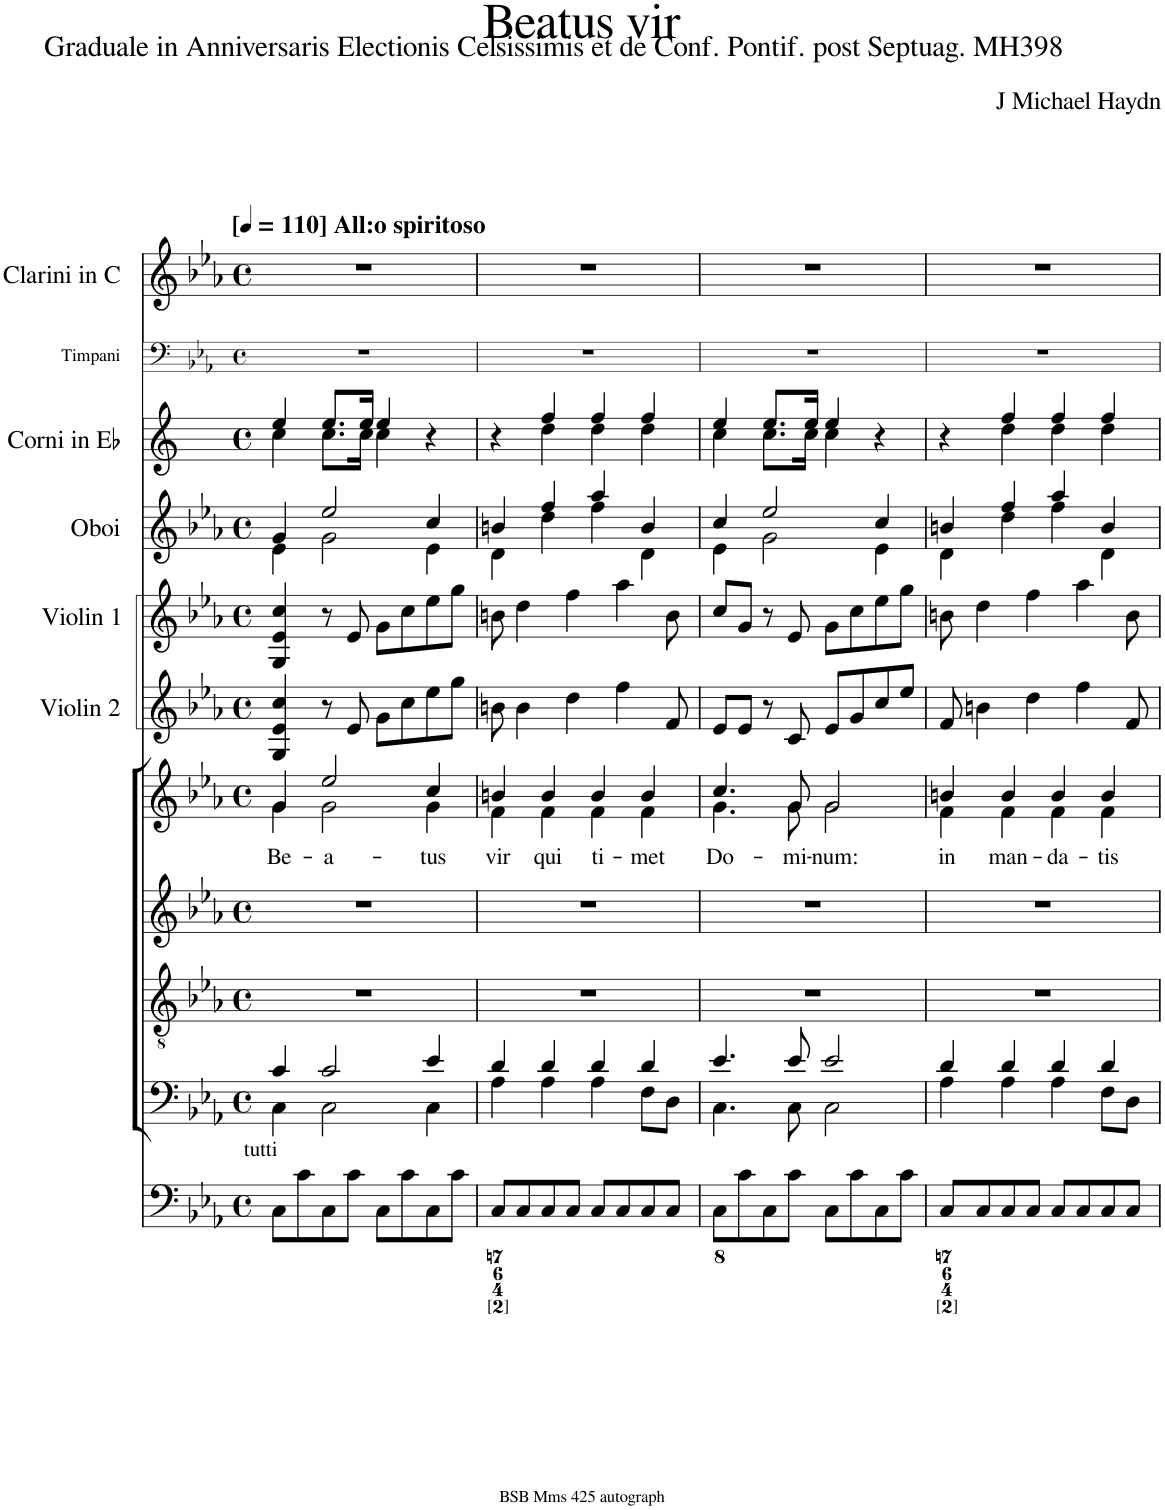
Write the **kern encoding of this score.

**kern	**kern	**kern	**kern	**kern	**text	**kern	**kern	**kern	**kern	**kern	**kern
*part11	*part10	*part9	*part8	*part7	*part7	*part6	*part5	*part4	*part3	*part2	*part1
*staff11	*staff10	*staff9	*staff8	*staff7	*staff7	*staff6	*staff5	*staff4	*staff3	*staff2	*staff1
*I"Organ	*I"Voice	*I"Tenor	*I"Alto	*I"Voice	*	*I"Violin 2	*I"Violin 1	*I"Oboi	*I"Corni in Eb	*I"Timpani	*I"Clarini in C
*	*	*	*I'A	*	*	*I'Vln	*I'Vln	*I'O	*I'C	*	*
*	*	*	*	*	*	*	*	*	*	*stria5	*
*clefF4	*clefF4	*clefGv2	*clefG2	*clefG2	*	*clefG2	*clefG2	*clefG2	*clefG2	*clefF4	*clefG2
*	*	*	*	*	*	*	*	*	*Trd5c9	*	*
*k[b-e-a-]	*k[b-e-a-]	*k[b-e-a-]	*k[b-e-a-]	*k[b-e-a-]	*	*k[b-e-a-]	*k[b-e-a-]	*k[b-e-a-]	*k[]	*k[b-e-a-]	*k[b-e-a-]
*M4/4	*M4/4	*M4/4	*M4/4	*M4/4	*	*M4/4	*M4/4	*M4/4	*M4/4	*M4/4	*M4/4
*met(c)	*met(c)	*met(c)	*met(c)	*met(c)	*	*met(c)	*met(c)	*met(c)	*met(c)	*met(c)	*met(c)
*MM110	*MM110	*MM110	*MM110	*MM110	*	*MM110	*MM110	*MM110	*MM110	*MM110	*MM110
=1	=1	=1	=1	=1	=1	=1	=1	=1	=1	=1	=1
*	*^	*	*	*	*	*	*	*	*	*	*
!	!	!	!	!	!	!	!	!	!	!	!	!LO:TX:a:B:t=[
!	!	!	!	!	!	!	!	!	!	!	!	!LO:TX:a:B:t=] All&colon;o spiritoso
!LO:TX:a:t=tutti	!	!	!	!	!	!	!	!	!	!	!	!
!	!	!	!	!	!	!LO:LY:b	!	!	!	!	!	!
*	*	*	*	*	*^	*	*	*	*^	*^	*	*
8C\L	4c/	4C\	1r	1r	4g/	4g\	Be-	4G/ 4e-/ 4cc/	4G/ 4e-/ 4cc/	4g/	4e-\	4ee/	4cc\	1r	1r
8c\	.	.	.	.	.	.	.	.	.	.	.	.	.	.	.
!	!	!	!	!	!	!	!LO:LY:b	!	!	!	!	!	!	!	!
8C\	2c/	2C\	.	.	2ee-/	2g\	-a-	8r	8r	2ee-/	2g\	8.ee/L	8.cc\L	.	.
8c\J	.	.	.	.	.	.	.	8e-/	8e-/	.	.	.	.	.	.
.	.	.	.	.	.	.	.	.	.	.	.	16ee/Jk	16cc\Jk	.	.
8C\L	.	.	.	.	.	.	.	8g\L	8g\L	.	.	4ee/	4cc\	.	.
8c\	.	.	.	.	.	.	.	8cc\	8cc\	.	.	.	.	.	.
!	!	!	!	!	!	!	!LO:LY:b	!	!	!	!	!	!	!	!
8C\	4e-/	4C\	.	.	4cc/	4g\	-tus	8ee-\	8ee-\	4cc/	4e-\	4r	4ryy	.	.
8c\J	.	.	.	.	.	.	.	8gg\J	8gg\J	.	.	.	.	.	.
=2	=2	=2	=2	=2	=2	=2	=2	=2	=2	=2	=2	=2	=2	=2	=2
!	!	!	!	!	!	!	!LO:LY:b	!	!	!	!	!	!	!	!
8C/L	4d/	4A-\	1r	1r	4bn/	4f\	vir	8bn\	8bn\	4bn/	4d\	4r	4ryy	1r	1r
8C/	.	.	.	.	.	.	.	4b\	4dd\	.	.	.	.	.	.
!	!	!	!	!	!	!	!LO:LY:b	!	!	!	!	!	!	!	!
8C/	4d/	4A-\	.	.	4b/	4f\	qui	.	.	4ff/	4dd\	4ff/	4dd\	.	.
8C/J	.	.	.	.	.	.	.	4dd\	4ff\	.	.	.	.	.	.
!	!	!	!	!	!	!	!LO:LY:b	!	!	!	!	!	!	!	!
8C/L	4d/	4A-\	.	.	4b/	4f\	ti-	.	.	4aa-/	4ff\	4ff/	4dd\	.	.
8C/	.	.	.	.	.	.	.	4ff\	4aa-\	.	.	.	.	.	.
!	!	!	!	!	!	!	!LO:LY:b	!	!	!	!	!	!	!	!
8C/	4d/	8F\L	.	.	4b/	4f\	-met	.	.	4b/	4d\	4ff/	4dd\	.	.
8C/J	.	8D\J	.	.	.	.	.	8f/	8b\	.	.	.	.	.	.
=3	=3	=3	=3	=3	=3	=3	=3	=3	=3	=3	=3	=3	=3	=3	=3
!	!	!	!	!	!	!	!LO:LY:b	!	!	!	!	!	!	!	!
8C\L	4.e-/	4.C\	1r	1r	4.cc/	4.g\	Do-	8e-/L	8cc/L	4cc/	4e-\	4ee/	4cc\	1r	1r
8c\	.	.	.	.	.	.	.	8e-/J	8g/J	.	.	.	.	.	.
8C\	.	.	.	.	.	.	.	8r	8r	2ee-/	2g\	8.ee/L	8.cc\L	.	.
!	!	!	!	!	!	!	!LO:LY:b	!	!	!	!	!	!	!	!
8c\J	8e-/	8C\	.	.	8g/	8g\	-mi-	8c/	8e-/	.	.	.	.	.	.
.	.	.	.	.	.	.	.	.	.	.	.	16ee/Jk	16cc\Jk	.	.
!	!	!	!	!	!	!	!LO:LY:b	!	!	!	!	!	!	!	!
8C\L	2e-/	2C\	.	.	2g/	2g\	-num:	8e-/L	8g\L	.	.	4ee/	4cc\	.	.
8c\	.	.	.	.	.	.	.	8g/	8cc\	.	.	.	.	.	.
8C\	.	.	.	.	.	.	.	8cc/	8ee-\	4cc/	4e-\	4r	4ryy	.	.
8c\J	.	.	.	.	.	.	.	8ee-/J	8gg\J	.	.	.	.	.	.
=4	=4	=4	=4	=4	=4	=4	=4	=4	=4	=4	=4	=4	=4	=4	=4
!	!	!	!	!	!	!	!LO:LY:b	!	!	!	!	!	!	!	!
8C/L	4d/	4A-\	1r	1r	4bn/	4f\	in	8f/	8bn\	4bn/	4d\	4r	4ryy	1r	1r
8C/	.	.	.	.	.	.	.	4bn\	4dd\	.	.	.	.	.	.
!	!	!	!	!	!	!	!LO:LY:b	!	!	!	!	!	!	!	!
8C/	4d/	4A-\	.	.	4b/	4f\	man-	.	.	4ff/	4dd\	4ff/	4dd\	.	.
8C/J	.	.	.	.	.	.	.	4dd\	4ff\	.	.	.	.	.	.
!	!	!	!	!	!	!	!LO:LY:b	!	!	!	!	!	!	!	!
8C/L	4d/	4A-\	.	.	4b/	4f\	-da-	.	.	4aa-/	4ff\	4ff/	4dd\	.	.
8C/	.	.	.	.	.	.	.	4ff\	4aa-\	.	.	.	.	.	.
!	!	!	!	!	!	!	!LO:LY:b	!	!	!	!	!	!	!	!
8C/	4d/	8F\L	.	.	4b/	4f\	-tis	.	.	4b/	4d\	4ff/	4dd\	.	.
8C/J	.	8D\J	.	.	.	.	.	8f/	8b\	.	.	.	.	.	.
*	*	*	*	*	*	*	*	*	*	*v	*v	*	*	*	*
*	*v	*v	*	*	*v	*v	*	*	*	*	*v	*v	*	*
=	=	=	=	=	=	=	=	=	=	=	=
*-	*-	*-	*-	*-	*-	*-	*-	*-	*-	*-	*-
